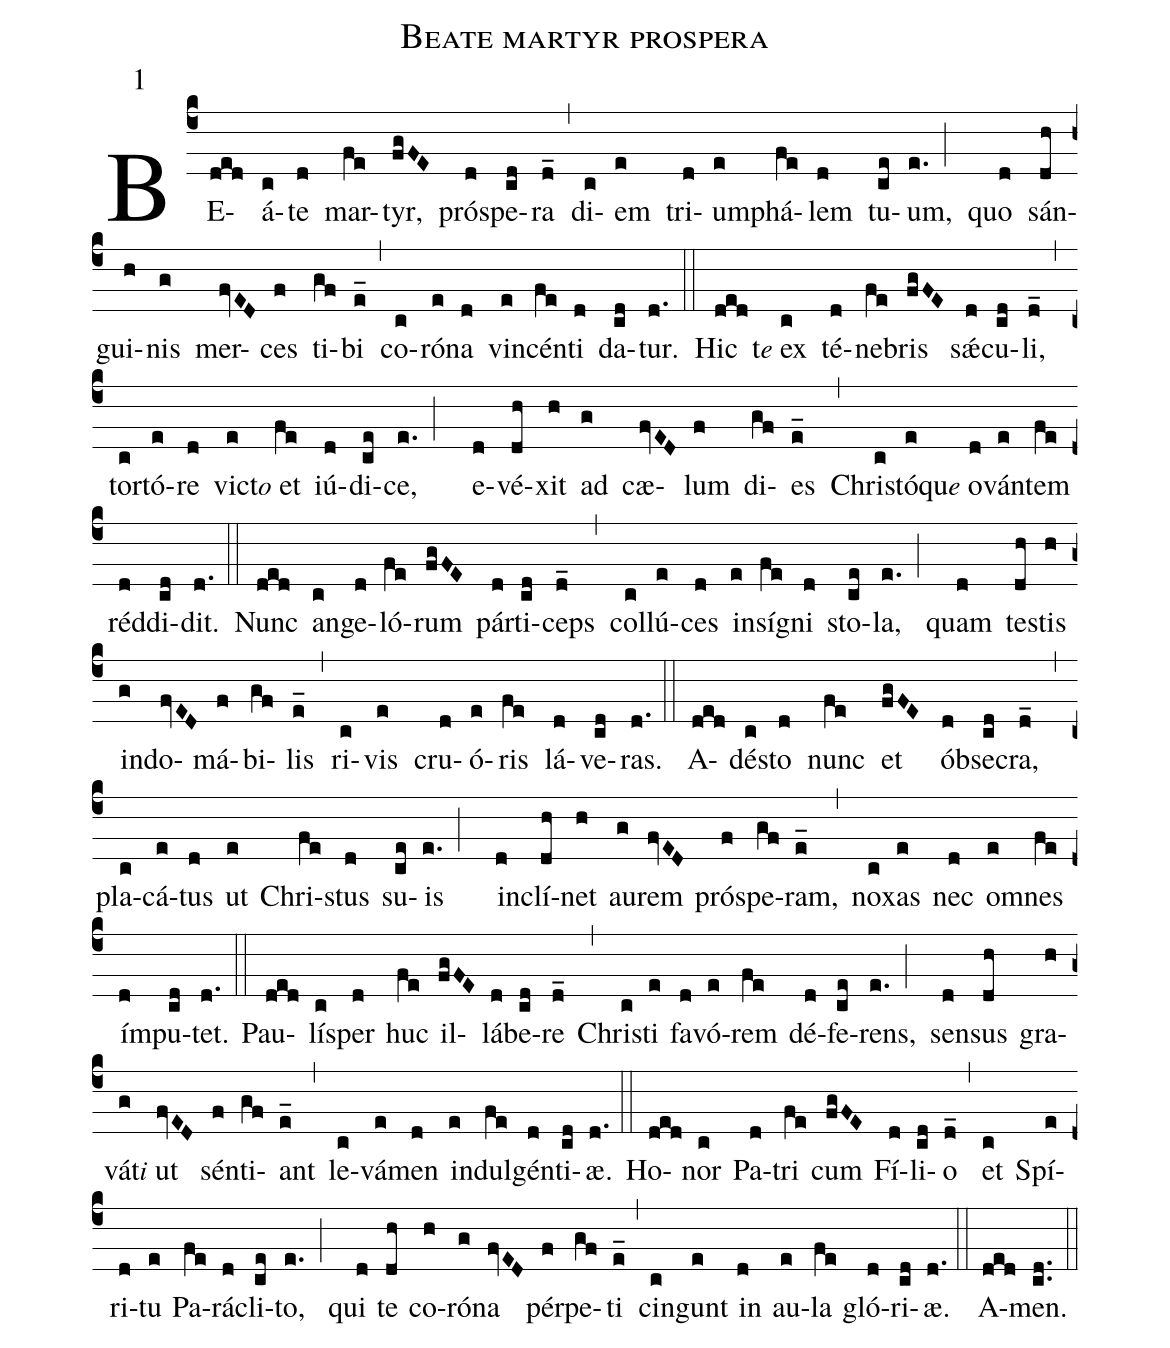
name: Beate martyr prospera;
mode: 1;
%%
(c4)
BE(ded)á(c)te(d) mar(fe)tyr,(fgFE) pró(d)spe(cd)ra(d_) (,)
di(c)em(e) tri(d)um(e)phá(fe)lem(d) tu(ce)um,(e.;)
quo(d) sán(dh)gui(h)nis(g) mer(fvED)ces(f) ti(gf)bi(e_) (,)
co(c)ró(e)na(d) vin(e)cén(fe)ti(d) da(cd)tur.(d.) (::)

Hic(ded) t<e>e</e> {e}x(c) té(d)ne(fe)bris(fgFE) sǽ(d)cu(cd)li,(d_) (,)
tor(c)tó(e)re(d) vi(e)ct<e>o</e> {e}t(fe) iú(d)di(ce)ce,(e.;)
e(d)vé(dh)xit(h) ad(g) cæ(fvED)lum(f) di(gf)es(e_) (,)
Chri(c)stó(e)qu<e>e</e> {o}(d)ván(e)tem(fe) réd(d)di(cd)dit.(d.) (::)

Nunc(ded) an(c)ge(d)ló(fe)rum(fgFE) pár(d)ti(cd)ceps(d_) (,)
col(c)lú(e)ces(d) in(e)sí(fe)gni(d) sto(ce)la,(e.;)
quam(d) te(dh)stis(h) in(g)do(fvED)má(f)bi(gf)lis(e_) (,)
ri(c)vis(e) cru(d)ó(e)ris(fe) lá(d)ve(cd)ras.(d.) (::)

A(ded)dé(c)sto(d) nunc(fe) et(fgFE) ób(d)se(cd)cra,(d_) (,)
pla(c)cá(e)tus(d) ut(e) Chri(fe)stus(d) su(ce)is(e.;)
in(d)clí(dh)net(h) au(g)rem(fvED) pró(f)spe(gf)ram,(e_) (,)
no(c)xas(e) nec(d) om(e)nes(fe) ím(d)pu(cd)tet.(d.) (::)

Pau(ded)lí(c)sper(d) huc(fe) il(fgFE)lá(d)be(cd)re(d_) (,)
Chri(c)sti(e) fa(d)vó(e)rem(fe) dé(d)fe(ce)rens,(e.;)
sen(d)sus(dh) gra(h)vá(g)t<e>i</e> {u}t(fvED) sén(f)ti(gf)ant(e_) (,)
le(c)vá(e)men(d) in(e)dul(fe)gén(d)ti(cd)æ.(d.) (::)

Ho(ded)nor(c) Pa(d)tri(fe) cum(fgFE) Fí(d)li(cd)o(d_) (,)
et(c) Spí(e)ri(d)tu(e) Pa(fe)rá(d)cli(ce)to,(e.;)
qui(d) te(dh) co(h)ró(g)na(fvED) pér(f)pe(gf)ti(e_) (,)
cin(c)gunt(e) in(d) au(e)la(fe) gló(d)ri(cd)æ.(d.) (::)

A(ded)men.(cd..) (::)
